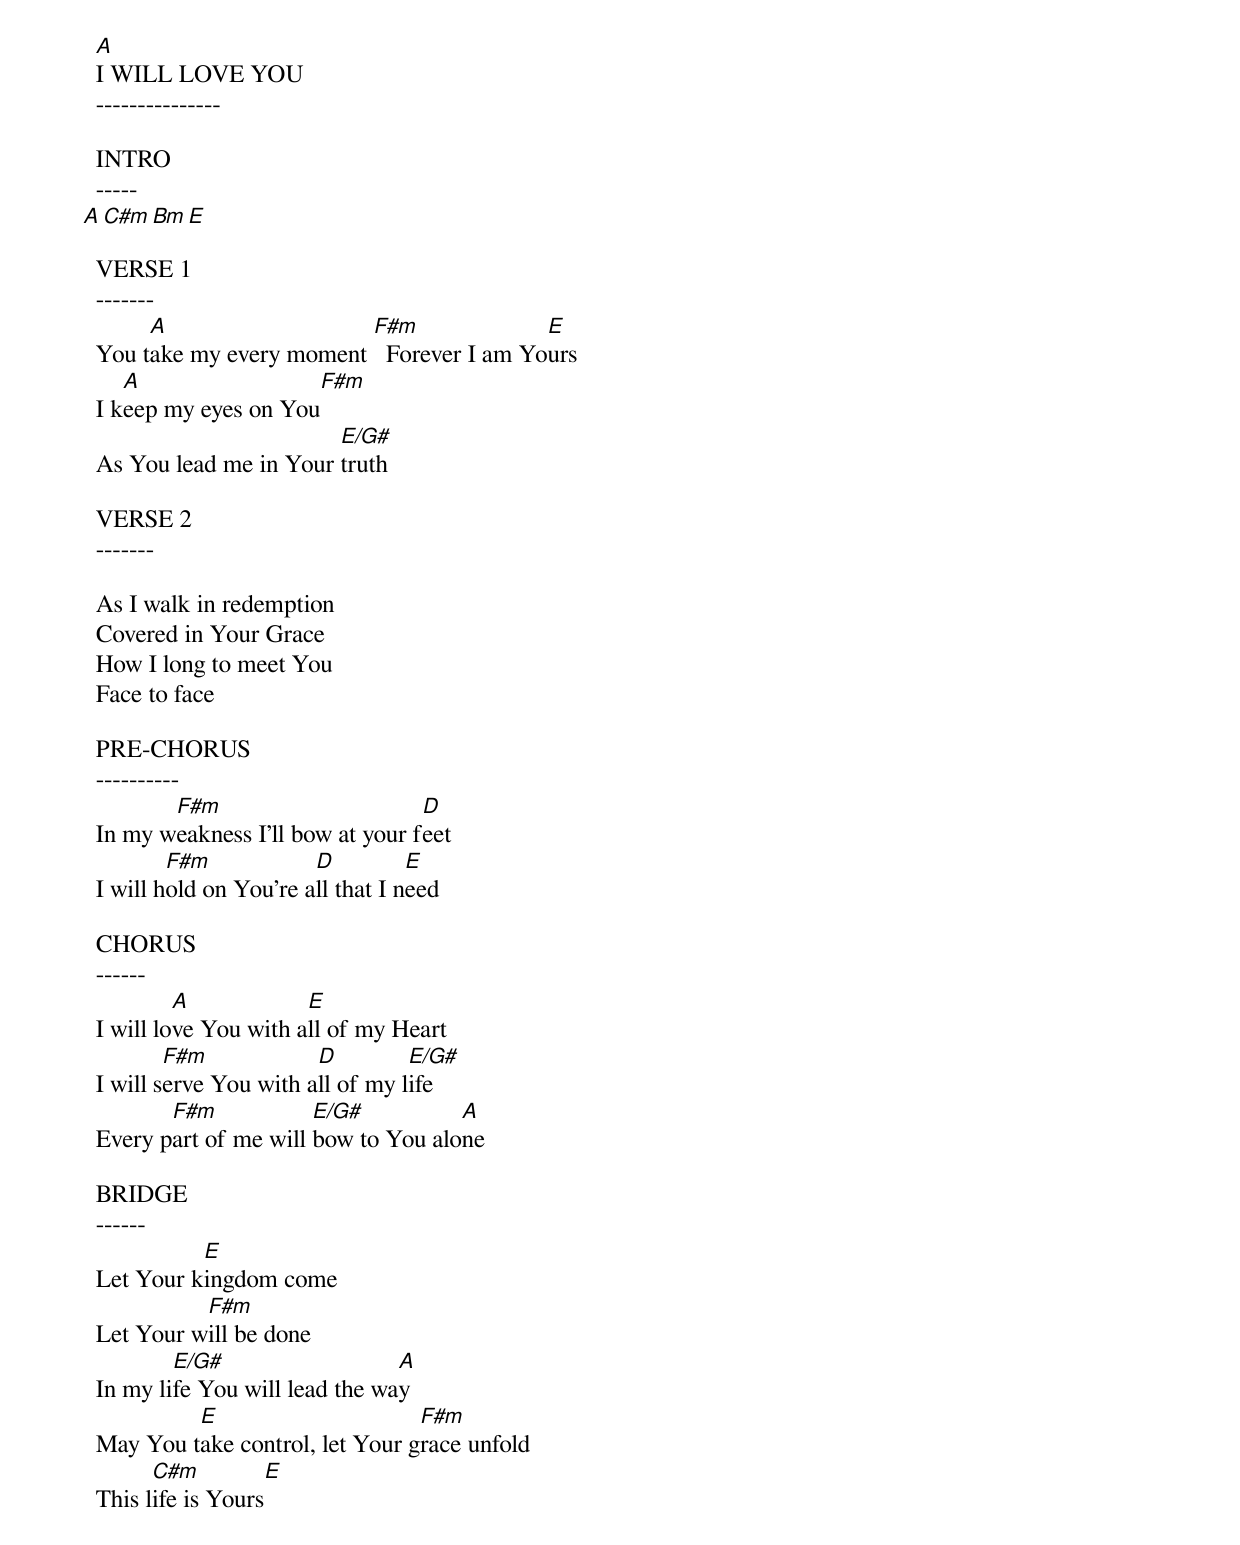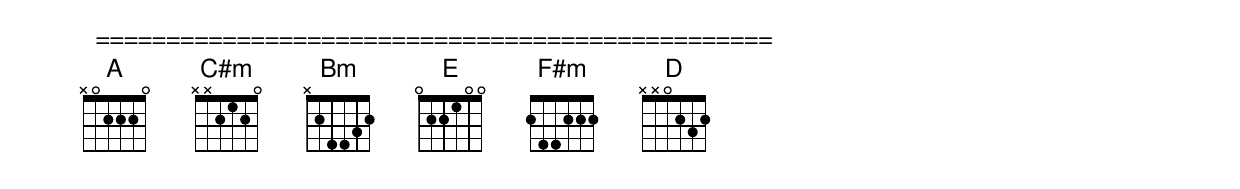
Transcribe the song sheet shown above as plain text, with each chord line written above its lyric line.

  A
  I WILL LOVE YOU
  ---------------

  INTRO
  -----
  A    C#m   Bm    E

  VERSE 1
  -------
       A                   F#m              E
  You take my every moment   Forever I am Yours
     A                  F#m
  I keep my eyes on You
                         E/G#
  As You lead me in Your truth

  VERSE 2
  -------

  As I walk in redemption
  Covered in Your Grace
  How I long to meet You
  Face to face

  PRE-CHORUS
  ----------
         F#m                       D
  In my weakness I'll bow at your feet
          F#m            D          E
  I will hold on You're all that I need

  CHORUS
  ------
           A            E
  I will love You with all of my Heart
          F#m            D         E/G#
  I will serve You with all of my life
         F#m            E/G#          A
  Every part of me will bow to You alone

  BRIDGE
  ------
            E
  Let Your kingdom come
            F#m
  Let Your will be done
          E/G#                   A
  In my life You will lead the way
           E                      F#m
  May You take control, let Your grace unfold
        C#m               E
  This life is Yours

  ================================================
